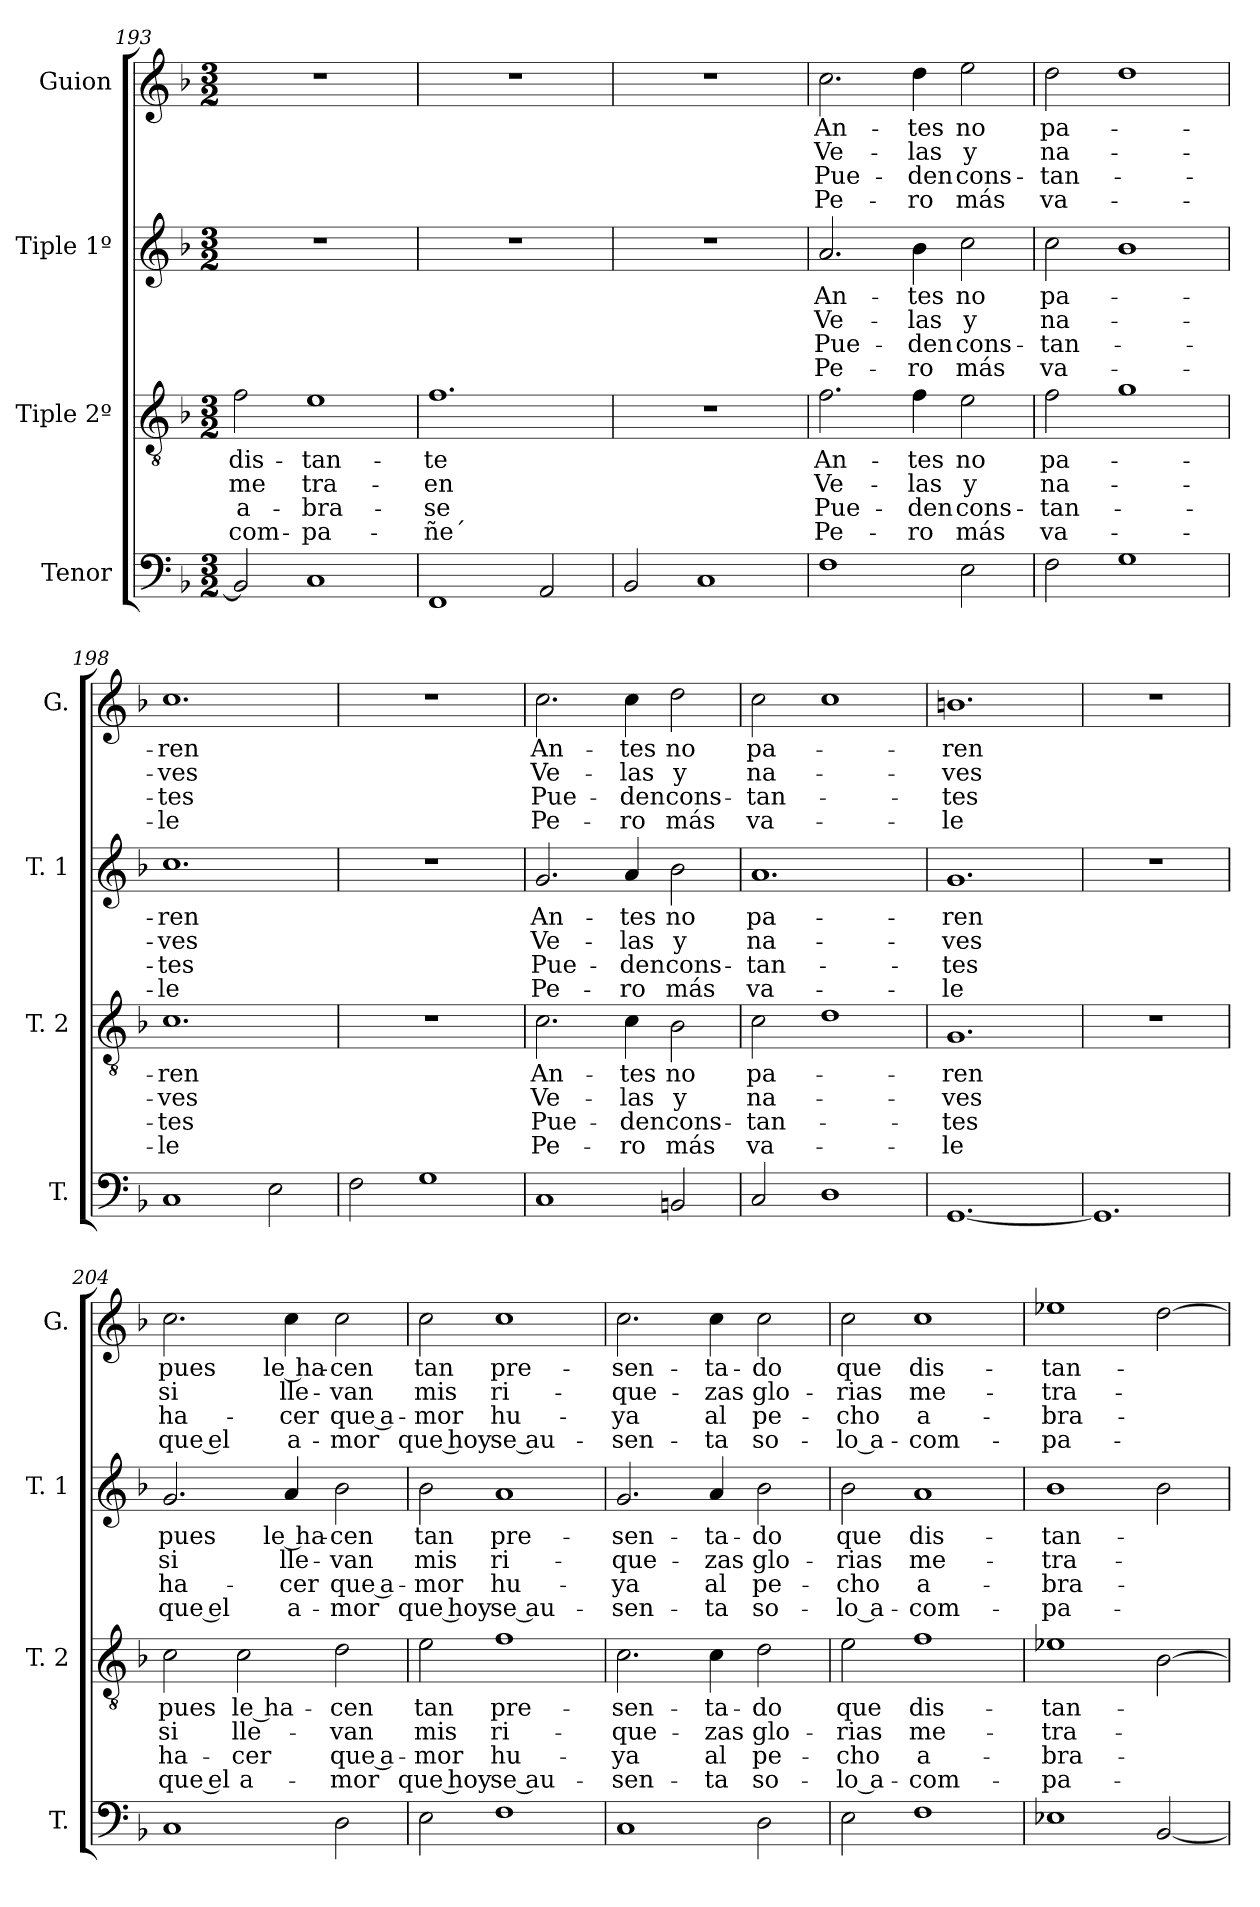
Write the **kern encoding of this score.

**kern	**kern	**text	**text	**text	**text	**kern	**text	**text	**text	**text	**kern	**text	**text	**text	**text
*part4	*part3	*part3	*part3	*part3	*part3	*part2	*part2	*part2	*part2	*part2	*part1	*part1	*part1	*part1	*part1
*staff4	*staff3	*staff3	*staff3	*staff3	*staff3	*staff2	*staff2	*staff2	*staff2	*staff2	*staff1	*staff1	*staff1	*staff1	*staff1
*I"Tenor	*I"Tiple 2º	*	*	*	*	*I"Tiple 1º	*	*	*	*	*I"Guion	*	*	*	*
*I'T.	*I'T. 2	*	*	*	*	*I'T. 1	*	*	*	*	*I'G.	*	*	*	*
*clefF4	*clefGv2	*	*	*	*	*clefG2	*	*	*	*	*clefG2	*	*	*	*
*k[b-]	*k[b-]	*	*	*	*	*k[b-]	*	*	*	*	*k[b-]	*	*	*	*
*M3/2	*M3/2	*	*	*	*	*M3/2	*	*	*	*	*M3/2	*	*	*	*
=193	=193	=193	=193	=193	=193	=193	=193	=193	=193	=193	=193	=193	=193	=193	=193
2BB-]	2f	dis-	me	a-	-com-	1.r	.	.	.	.	1.r	.	.	.	.
1C	1e	-tan-	tra-	-bra-	-pa-	.	.	.	.	.	.	.	.	.	.
=194	=194	=194	=194	=194	=194	=194	=194	=194	=194	=194	=194	=194	=194	=194	=194
1FF	1.f	-te	-en	-se	-ñe´	1.r	.	.	.	.	1.r	.	.	.	.
2AA	.	.	.	.	.	.	.	.	.	.	.	.	.	.	.
=195	=195	=195	=195	=195	=195	=195	=195	=195	=195	=195	=195	=195	=195	=195	=195
2BB-	1.r	.	.	.	.	1.r	.	.	.	.	1.r	.	.	.	.
1C	.	.	.	.	.	.	.	.	.	.	.	.	.	.	.
=196	=196	=196	=196	=196	=196	=196	=196	=196	=196	=196	=196	=196	=196	=196	=196
1F	2.f	An-	Ve-	Pue-	Pe-	2.a	An-	Ve-	Pue-	Pe-	2.cc	An-	Ve-	Pue-	Pe-
.	4f	-tes	-las	-den	-ro	4b-	-tes	-las	-den	-ro	4dd	-tes	-las	-den	-ro
2E	2e	no	y	cons-	más	2cc	no	y	cons-	más	2ee	no	y	cons-	más
=197	=197	=197	=197	=197	=197	=197	=197	=197	=197	=197	=197	=197	=197	=197	=197
2F	2f	pa-	na-	-tan-	va-	2cc	pa-	na-	-tan-	va-	2dd	pa-	na-	-tan-	va-
1G	1g	.	.	.	.	1b-	.	.	.	.	1dd	.	.	.	.
=198	=198	=198	=198	=198	=198	=198	=198	=198	=198	=198	=198	=198	=198	=198	=198
1C	1.c	-ren	-ves	-tes	-le	1.cc	-ren	-ves	-tes	-le	1.cc	-ren	-ves	-tes	-le
2E	.	.	.	.	.	.	.	.	.	.	.	.	.	.	.
=199	=199	=199	=199	=199	=199	=199	=199	=199	=199	=199	=199	=199	=199	=199	=199
2F	1.r	.	.	.	.	1.r	.	.	.	.	1.r	.	.	.	.
1G	.	.	.	.	.	.	.	.	.	.	.	.	.	.	.
=200	=200	=200	=200	=200	=200	=200	=200	=200	=200	=200	=200	=200	=200	=200	=200
1C	2.c	An-	Ve-	Pue-	Pe-	2.g	An-	Ve-	Pue-	Pe-	2.cc	An-	Ve-	Pue-	Pe-
.	4c	-tes	-las	-den	-ro	4a	-tes	-las	-den	-ro	4cc	-tes	-las	-den	-ro
2BBn	2B-	no	y	cons-	más	2b-	no	y	cons-	más	2dd	no	y	cons-	más
=201	=201	=201	=201	=201	=201	=201	=201	=201	=201	=201	=201	=201	=201	=201	=201
2C	2c	pa-	na-	-tan-	va-	1.a	pa-	na-	-tan-	va-	2cc	pa-	na-	-tan-	va-
1D	1d	.	.	.	.	.	.	.	.	.	1cc	.	.	.	.
=202	=202	=202	=202	=202	=202	=202	=202	=202	=202	=202	=202	=202	=202	=202	=202
[1.GG	1.G	-ren	-ves	-tes	-le	1.g	-ren	-ves	-tes	-le	1.bn	-ren	-ves	-tes	-le
=203	=203	=203	=203	=203	=203	=203	=203	=203	=203	=203	=203	=203	=203	=203	=203
1.GG]	1.r	.	.	.	.	1.r	.	.	.	.	1.r	.	.	.	.
=204	=204	=204	=204	=204	=204	=204	=204	=204	=204	=204	=204	=204	=204	=204	=204
1C	2c	pues	si	ha-	que el	2.g	pues	si	ha-	que el	2.cc	pues	si	ha-	que el
.	2c	le ha-	lle-	-cer	a-	.	.	.	.	.	.	.	.	.	.
.	.	.	.	.	.	4a	le ha-	lle-	-cer	a-	4cc	le ha-	lle-	-cer	a-
2D	2d	-cen	-van	que a-	-mor	2b-	-cen	-van	que a-	-mor	2cc	-cen	-van	que a-	-mor
=205	=205	=205	=205	=205	=205	=205	=205	=205	=205	=205	=205	=205	=205	=205	=205
2E	2e	tan	mis	-mor	que hoy	2b-	tan	mis	-mor	que hoy	2cc	tan	mis	-mor	que hoy
1F	1f	pre-	ri-	hu-	se au-	1a	pre-	ri-	hu-	se au-	1cc	pre-	ri-	hu-	se au-
=206	=206	=206	=206	=206	=206	=206	=206	=206	=206	=206	=206	=206	=206	=206	=206
1C	2.c	-sen-	-que-	-ya	-sen-	2.g	-sen-	-que-	-ya	-sen-	2.cc	-sen-	-que-	-ya	-sen-
.	4c	-ta-	-zas	al	-ta	4a	-ta-	-zas	al	-ta	4cc	-ta-	-zas	al	-ta
2D	2d	-do	glo-	pe-	so-	2b-	-do	glo-	pe-	so-	2cc	-do	glo-	pe-	so-
=207	=207	=207	=207	=207	=207	=207	=207	=207	=207	=207	=207	=207	=207	=207	=207
2E	2e	que	-rias	-cho	lo a-	2b-	que	-rias	-cho	lo a-	2cc	que	-rias	-cho	lo a-
1F	1f	dis-	me-	a-	-com-	1a	dis-	me-	a-	-com-	1cc	dis-	me-	a-	-com-
=208	=208	=208	=208	=208	=208	=208	=208	=208	=208	=208	=208	=208	=208	=208	=208
1E-X	1e-X	-tan-	-tra-	-bra-	-pa-	1b-	-tan-	-tra-	-bra-	-pa-	1ee-X	-tan-	-tra-	-bra-	-pa-
[2BB-	[2B-	.	.	.	.	2b-	.	.	.	.	[2dd	.	.	.	.
=	=	=	=	=	=	=	=	=	=	=	=	=	=	=	=
*-	*-	*-	*-	*-	*-	*-	*-	*-	*-	*-	*-	*-	*-	*-	*-
